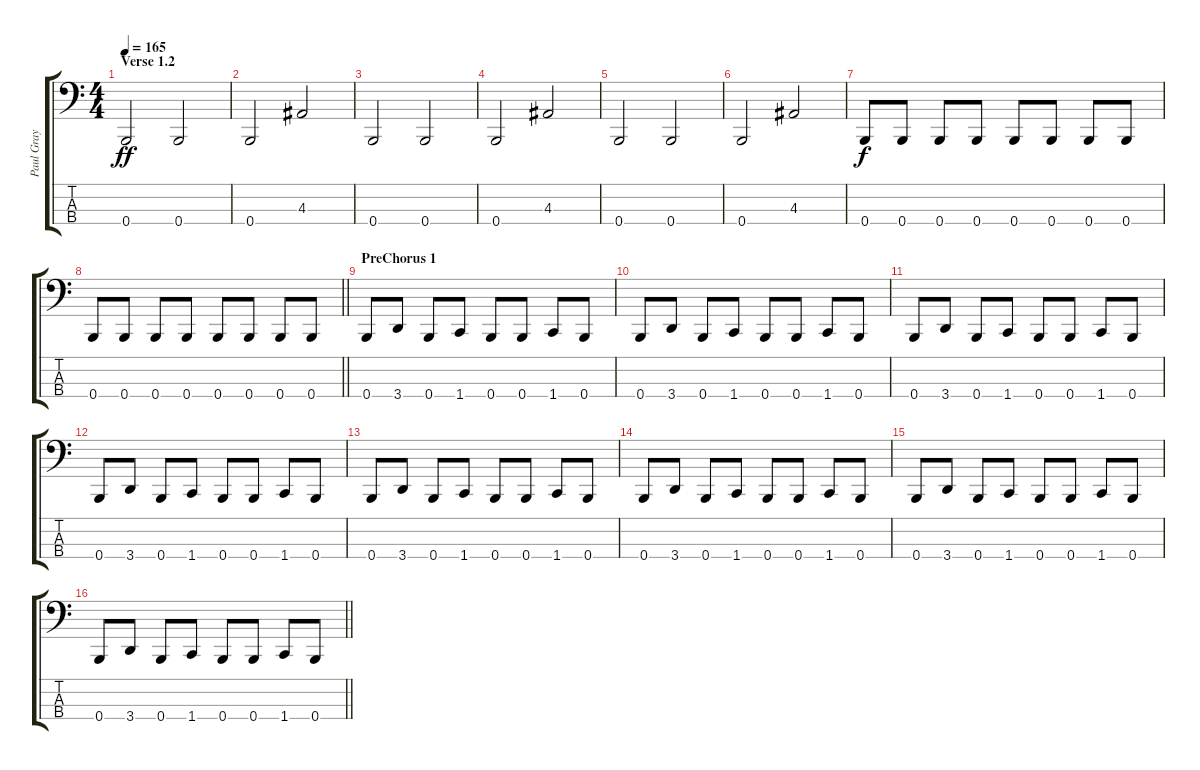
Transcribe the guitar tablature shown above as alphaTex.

\track ("Paul Gray" "Paul Gray") {instrument electricbasspick}
\staff {score tabs}
\tuning (E2 B1 Gb1 B0) {hide}
\ts (4 4)
\section ("" "Verse 1.2")
\tempo 165
\clef f4
\ks c
0.4.2{dy ff} 0.4.2 |
0.4.2 4.3.2 |
0.4.2 0.4.2 |
0.4.2 4.3.2 |
0.4.2 0.4.2 |
0.4.2 4.3.2 |
0.4.8{dy f} 0.4.8 0.4.8 0.4.8 0.4.8 0.4.8 0.4.8 0.4.8 |
\barLineRight lightlight
0.4.8 0.4.8 0.4.8 0.4.8 0.4.8 0.4.8 0.4.8 0.4.8 |
\section ("" "PreChorus 1")
0.4.8 3.4.8 0.4.8 1.4.8 0.4.8 0.4.8 1.4.8 0.4.8 |
0.4.8 3.4.8 0.4.8 1.4.8 0.4.8 0.4.8 1.4.8 0.4.8 |
0.4.8 3.4.8 0.4.8 1.4.8 0.4.8 0.4.8 1.4.8 0.4.8 |
0.4.8 3.4.8 0.4.8 1.4.8 0.4.8 0.4.8 1.4.8 0.4.8 |
0.4.8 3.4.8 0.4.8 1.4.8 0.4.8 0.4.8 1.4.8 0.4.8 |
0.4.8 3.4.8 0.4.8 1.4.8 0.4.8 0.4.8 1.4.8 0.4.8 |
0.4.8 3.4.8 0.4.8 1.4.8 0.4.8 0.4.8 1.4.8 0.4.8 |
\barLineRight lightlight
0.4.8 3.4.8 0.4.8 1.4.8 0.4.8 0.4.8 1.4.8 0.4.8
